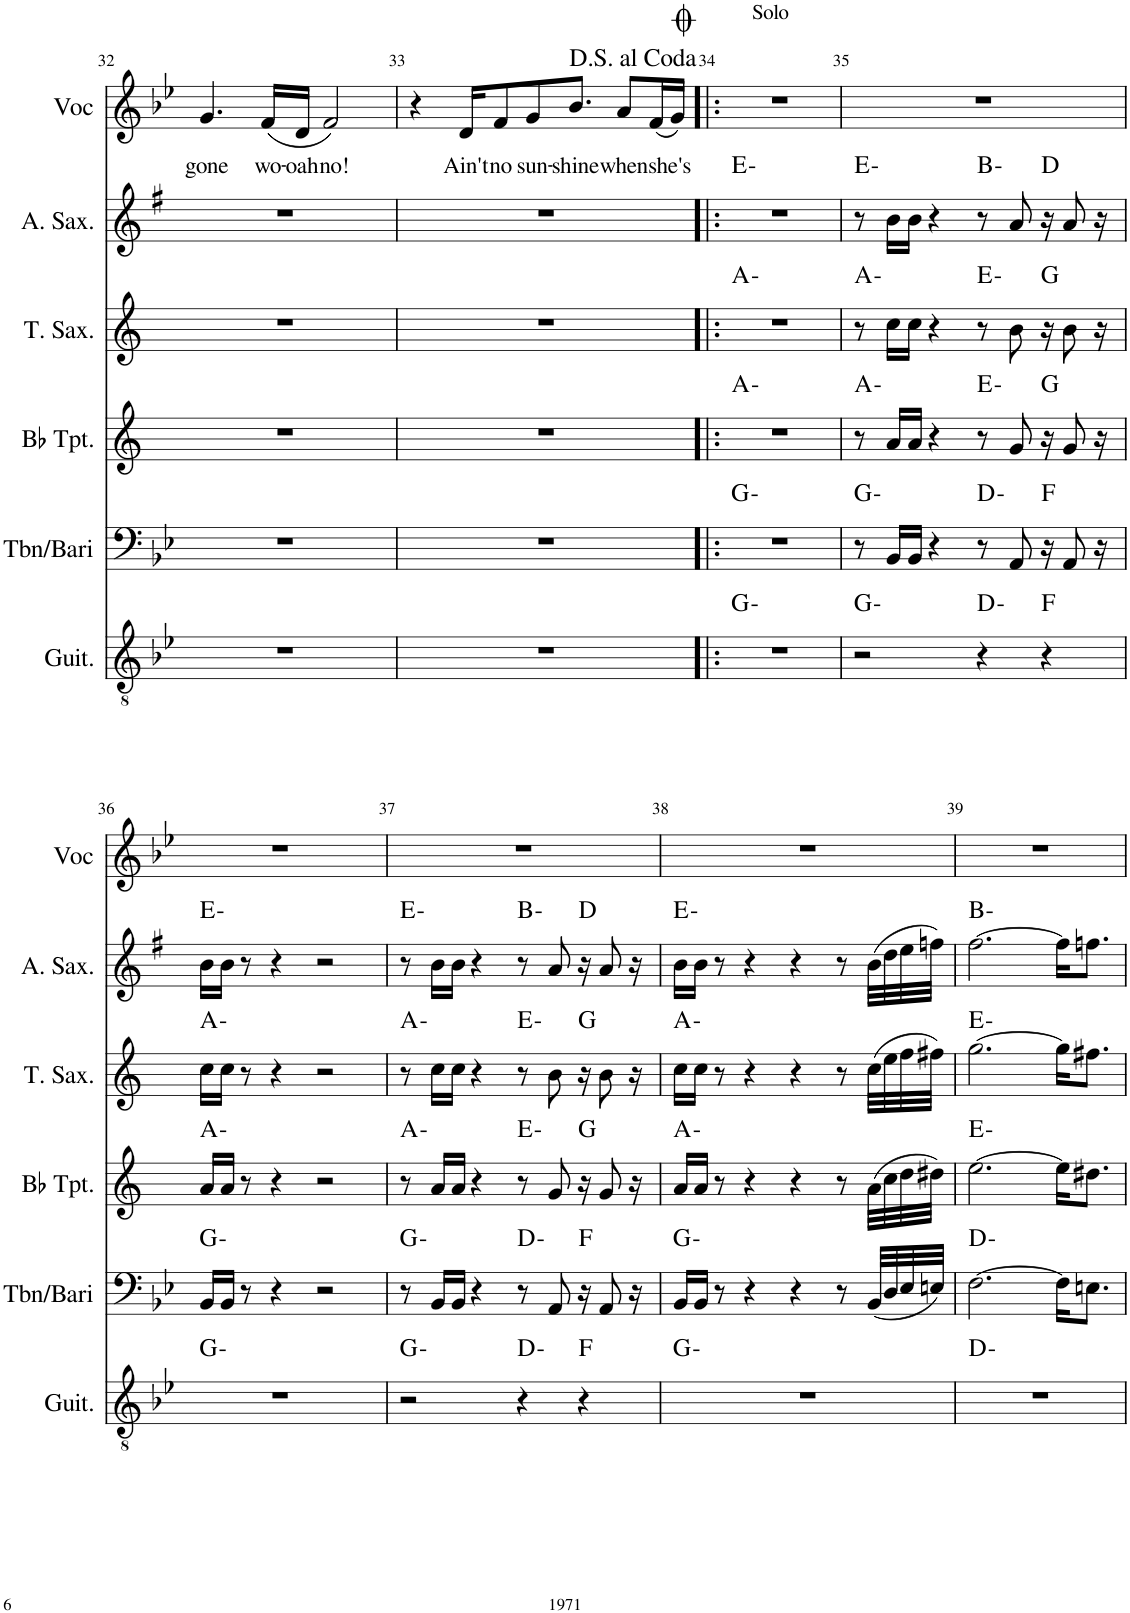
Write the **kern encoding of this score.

**kern	**harte	**kern	**harte	**kern	**harte	**kern	**harte	**kern	**harte	**kern	**text
*part6	*part6	*part5	*part5	*part4	*part4	*part3	*part3	*part2	*part2	*part1	*part1
*staff6	*	*staff5	*	*staff4	*	*staff3	*	*staff2	*	*staff1	*staff1
*I"Guitar	*	*I"Tbn/Bari	*	*I"Bb Trumpet	*	*I"Tenor	*	*I"Alto	*	*I"Voc	*
*I'Guit.	*	*I'Tbn/Bari	*	*I'Bb Tpt.	*	*	*	*	*	*I'Voc	*
!!LO:PB:g=z
*clefGv2	*	*clefF4	*	*clefG2	*	*clefG2	*	*clefG2	*	*clefG2	*
*	*	*	*	*Trd1c2	*	*Trd8c14	*	*Trd5c9	*	*	*
*k[b-e-]	*	*k[b-e-]	*	*k[]	*	*k[]	*	*k[f#]	*	*k[b-e-]	*
*M4/4	*	*M4/4	*	*M4/4	*	*M4/4	*	*M4/4	*	*M4/4	*
=32	=32	=32	=32	=32	=32	=32	=32	=32	=32	=32	=32
!	!	!	!	!	!	!	!	!	!	!	!LO:LY:b
1r	.	1r	.	1r	.	1r	.	1r	.	4.g/	gone
!	!	!	!	!	!	!	!	!	!	!	!LO:LY:b
.	.	.	.	.	.	.	.	.	.	(16f/LL	wo-
!	!	!	!	!	!	!	!	!	!	!	!LO:LY:b
.	.	.	.	.	.	.	.	.	.	16d/JJ	-oah
!	!	!	!	!	!	!	!	!	!	!	!LO:LY:b
.	.	.	.	.	.	.	.	.	.	2f/)	no!
=33	=33	=33	=33	=33	=33	=33	=33	=33	=33	=33	=33
1r	.	1r	.	1r	.	1r	.	1r	.	4r	.
!	!	!	!	!	!	!	!	!	!	!	!LO:LY:b
.	.	.	.	.	.	.	.	.	.	16d/KL	Ain't
!	!	!	!	!	!	!	!	!	!	!	!LO:LY:b
.	.	.	.	.	.	.	.	.	.	8f/	no
!	!	!	!	!	!	!	!	!	!	!	!LO:LY:b
.	.	.	.	.	.	.	.	.	.	8g/	sun-
!	!	!	!	!	!	!	!	!	!	!	!LO:LY:b
.	.	.	.	.	.	.	.	.	.	8.b-/J	-shine
!	!	!	!	!	!	!	!	!	!	!	!LO:LY:b
.	.	.	.	.	.	.	.	.	.	8a/L	when
!	!	!	!	!	!	!	!	!	!	!	!LO:LY:b
.	.	.	.	.	.	.	.	.	.	(16f/L	she's
.	.	.	.	.	.	.	.	.	.	16g/JJ)	.
=34!|:	=34!|:	=34!|:	=34!|:	=34!|:	=34!|:	=34!|:	=34!|:	=34!|:	=34!|:	=34!|:	=34!|:
!	!	!	!	!	!	!	!	!	!	!LO:TX:a:t=Solo	!
1r	G:min	1r	G:min	1r	A:min	1r	A:min	1r	E:min	1r	.
=35	=35	=35	=35	=35	=35	=35	=35	=35	=35	=35	=35
2r	G:min	8r	G:min	8r	A:min	8r	A:min	8r	E:min	1r	.
.	.	16BB-/LL	.	16a/LL	.	16cc\LL	.	16b\LL	.	.	.
.	.	16BB-/JJ	.	16a/JJ	.	16cc\JJ	.	16b\JJ	.	.	.
.	.	4r	.	4r	.	4r	.	4r	.	.	.
4r	D:min	8r	D:min	8r	E:min	8r	E:min	8r	B:min	.	.
.	.	8AA/	.	8g/	.	8b\	.	8a/	.	.	.
4r	F:maj	16r	F:maj	16r	G:maj	16r	G:maj	16r	D:maj	.	.
.	.	8AA/	.	8g/	.	8b\	.	8a/	.	.	.
.	.	16r	.	16r	.	16r	.	16r	.	.	.
!!LO:LB:g=z
=36	=36	=36	=36	=36	=36	=36	=36	=36	=36	=36	=36
1r	G:min	16BB-/LL	G:min	16a/LL	A:min	16cc\LL	A:min	16b\LL	E:min	1r	.
.	.	16BB-/JJ	.	16a/JJ	.	16cc\JJ	.	16b\JJ	.	.	.
.	.	8r	.	8r	.	8r	.	8r	.	.	.
.	.	4r	.	4r	.	4r	.	4r	.	.	.
.	.	2r	.	2r	.	2r	.	2r	.	.	.
=37	=37	=37	=37	=37	=37	=37	=37	=37	=37	=37	=37
2r	G:min	8r	G:min	8r	A:min	8r	A:min	8r	E:min	1r	.
.	.	16BB-/LL	.	16a/LL	.	16cc\LL	.	16b\LL	.	.	.
.	.	16BB-/JJ	.	16a/JJ	.	16cc\JJ	.	16b\JJ	.	.	.
.	.	4r	.	4r	.	4r	.	4r	.	.	.
4r	D:min	8r	D:min	8r	E:min	8r	E:min	8r	B:min	.	.
.	.	8AA/	.	8g/	.	8b\	.	8a/	.	.	.
4r	F:maj	16r	F:maj	16r	G:maj	16r	G:maj	16r	D:maj	.	.
.	.	8AA/	.	8g/	.	8b\	.	8a/	.	.	.
.	.	16r	.	16r	.	16r	.	16r	.	.	.
=38	=38	=38	=38	=38	=38	=38	=38	=38	=38	=38	=38
1r	G:min	16BB-/LL	G:min	16a/LL	A:min	16cc\LL	A:min	16b\LL	E:min	1r	.
.	.	16BB-/JJ	.	16a/JJ	.	16cc\JJ	.	16b\JJ	.	.	.
.	.	8r	.	8r	.	8r	.	8r	.	.	.
.	.	4r	.	4r	.	4r	.	4r	.	.	.
.	.	4r	.	4r	.	4r	.	4r	.	.	.
.	.	8r	.	8r	.	8r	.	8r	.	.	.
.	.	(32BB-/LLL	.	(32a\LLL	.	(32cc\LLL	.	(32b\LLL	.	.	.
.	.	32D/	.	32cc\	.	32ee\	.	32dd\	.	.	.
.	.	32E-/	.	32dd\	.	32ff\	.	32ee\	.	.	.
.	.	32En/JJJ)	.	32dd#X\JJJ)	.	32ff#X\JJJ)	.	32ffn\JJJ)	.	.	.
=39	=39	=39	=39	=39	=39	=39	=39	=39	=39	=39	=39
1r	D:min	[2.F\	D:min	[2.ee\	E:min	[2.gg\	E:min	[2.ff#\	B:min	1r	.
.	.	16F\KL]	.	16ee\KL]	.	16gg\KL]	.	16ff#\KL]	.	.	.
.	.	8.En\J	.	8.dd#X\J	.	8.ff#X\J	.	8.ffn\J	.	.	.
=	=	=	=	=	=	=	=	=	=	=	=
*-	*-	*-	*-	*-	*-	*-	*-	*-	*-	*-	*-
